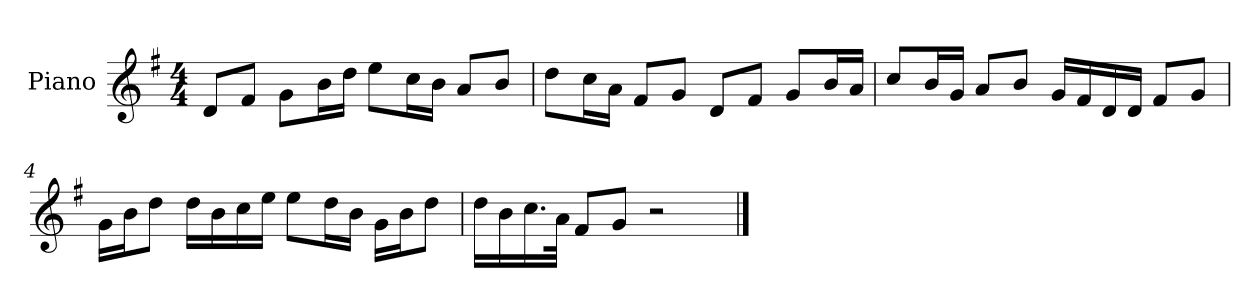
**kern
*part1
*staff1
*I"Piano
*I'P-no
*clefG2
*k[f#]
*M4/4
*MM90
=1
8d/L
8f#/J
8g\L
16b\L
16dd\JJ
8ee\L
16cc\L
16b\JJ
8a/L
8b/J
=2
8dd\L
16cc\L
16a\JJ
8f#/L
8g/J
8d/L
8f#/J
8g/L
16b/L
16a/JJ
=3
8cc/L
16b/L
16g/JJ
8a/L
8b/J
16g/LL
16f#/
16d/
16d/JJ
8f#/L
8g/J
!!LO:LB:g=z
=4
16g\LL
16b\J
8dd\J
16dd\LL
16b\
16cc\
16ee\JJ
8ee\L
16dd\L
16b\JJ
16g\LL
16b\J
8dd\J
=5
16dd\LL
16b\
16.cc\
32a\JJk
8f#/L
8g/J
2r
==
*-
